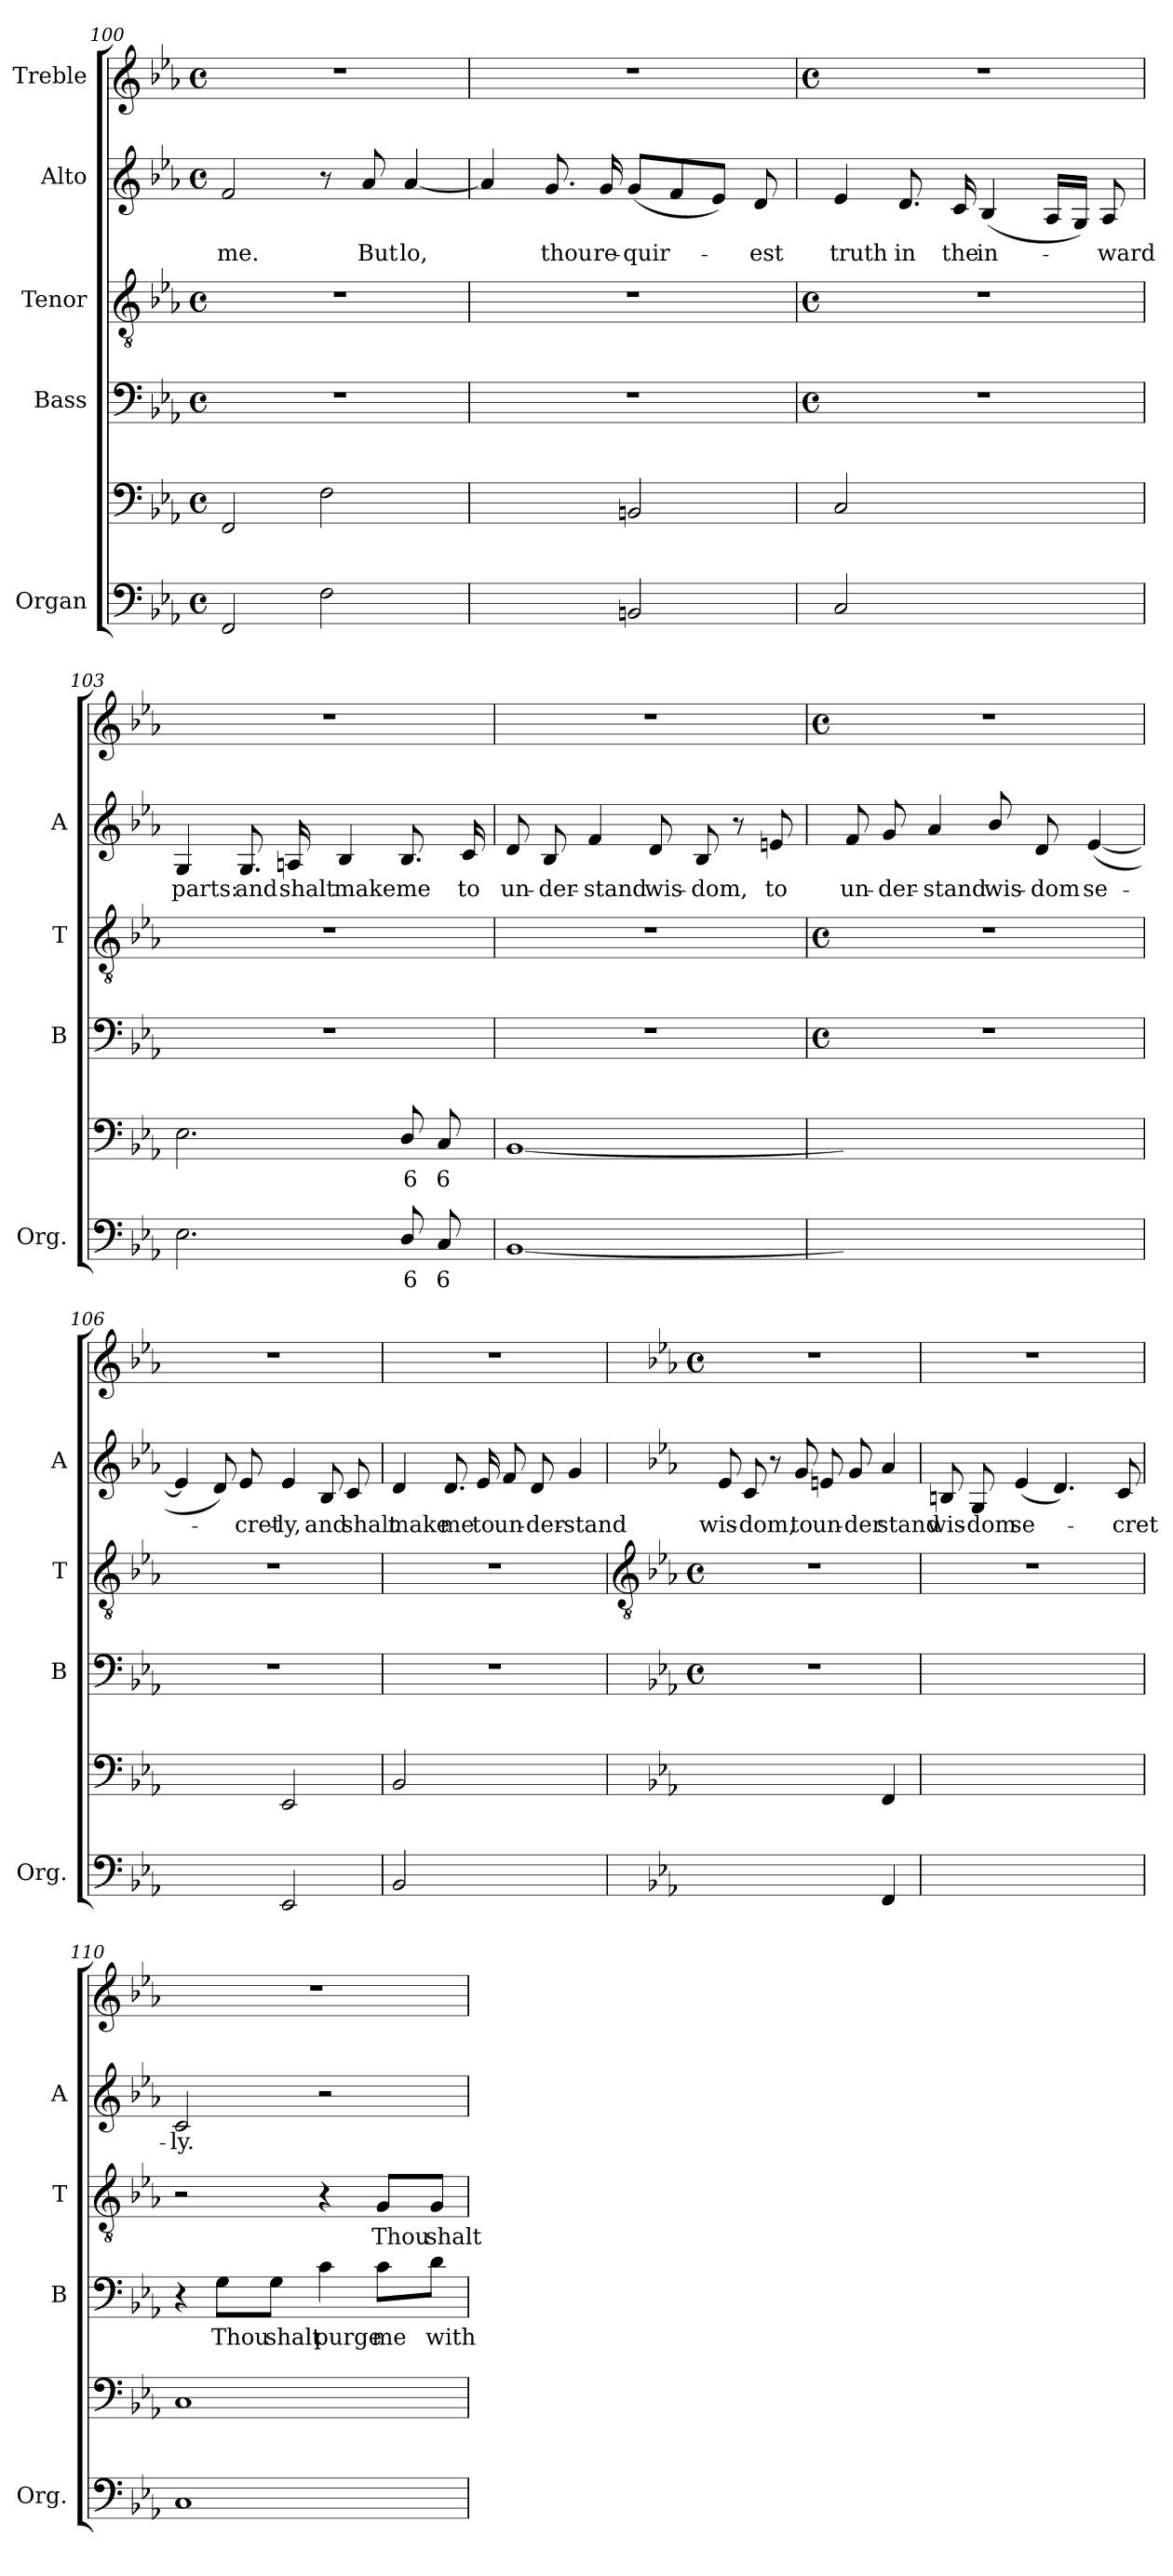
**kern	**text	**text	**kern	**text	**text	**kern	**text	**kern	**text	**kern	**text	**kern
*part5	*part5	*part5	*part5	*part5	*part5	*part4	*part4	*part3	*part3	*part2	*part2	*part1
*staff6	*staff6	*staff6	*staff5	*staff5	*staff5	*staff4	*staff4	*staff3	*staff3	*staff2	*staff2	*staff1
*I"Organ	*	*	*	*	*	*I"Bass	*	*I"Tenor	*	*I"Alto	*	*I"Treble
*I'Org.	*	*	*	*	*	*I'B	*	*I'T	*	*I'A	*	*
*clefF4	*	*	*clefF4	*	*	*clefF4	*	*clefGv2	*	*clefG2	*	*clefG2
*k[b-e-a-]	*	*	*k[b-e-a-]	*	*	*k[b-e-a-]	*	*k[b-e-a-]	*	*k[b-e-a-]	*	*k[b-e-a-]
*E-:	*	*	*E-:	*	*	*E-:	*	*E-:	*	*E-:	*	*E-:
*M4/4	*	*	*M4/4	*	*	*M4/4	*	*M4/4	*	*M4/4	*	*M4/4
*met(c)	*	*	*met(c)	*	*	*met(c)	*	*met(c)	*	*met(c)	*	*met(c)
=100	=100	=100	=100	=100	=100	=100	=100	=100	=100	=100	=100	=100
!	!	!	!	!	!	!	!	!	!	!	!LO:LY:b	!
2FF	.	.	2FF	.	.	1r	.	1r	.	2f	me.	1r
2F	.	.	2F	.	.	.	.	.	.	8r	.	.
!	!	!	!	!	!	!	!	!	!	!	!LO:LY:b	!
.	.	.	.	.	.	.	.	.	.	8a-	But	.
!	!	!	!	!	!	!	!	!	!	!	!LO:LY:b	!
.	.	.	.	.	.	.	.	.	.	[4a-	lo,	.
=101	=101	=101	=101	=101	=101	=101	=101	=101	=101	=101	=101	=101
!	!LO:LY:b	!	!	!LO:LY:b	!	!	!	!	!	!	!	!
[4BB-yy	7	.	[4BB-yy	7	.	1r	.	1r	.	4a-]	.	1r
!	!LO:LY:b	!	!	!LO:LY:b	!	!	!	!	!	!	!LO:LY:b	!
4BB-yy]	6	.	4BB-yy]	6	.	.	.	.	.	8.g	thou	.
!	!	!	!	!	!	!	!	!	!	!	!LO:LY:b	!
.	.	.	.	.	.	.	.	.	.	16g	re-	.
!	!	!	!	!	!	!	!	!	!	!	!LO:LY:b	!
2BBn	.	.	2BBn	.	.	.	.	.	.	(<8gL	-quir-	.
.	.	.	.	.	.	.	.	.	.	8f	.	.
.	.	.	.	.	.	.	.	.	.	8e-J)	.	.
!	!	!	!	!	!	!	!	!	!	!	!LO:LY:b	!
.	.	.	.	.	.	.	.	.	.	8d	est	.
!!LO:LB:g=z
=102	=102	=102	=102	=102	=102	=102	=102	=102	=102	=102	=102	=102
*	*	*	*	*	*	*M4/4	*	*M4/4	*	*	*	*M4/4
*	*	*	*	*	*	*met(c)	*	*met(c)	*	*	*	*met(c)
!	!	!	!	!	!	!	!	!	!	!	!LO:LY:b	!
2C	.	.	2C	.	.	1r	.	1r	.	4e-	truth	1r
!	!	!	!	!	!	!	!	!	!	!	!LO:LY:b	!
.	.	.	.	.	.	.	.	.	.	8.d	in	.
!	!	!	!	!	!	!	!	!	!	!	!LO:LY:b	!
.	.	.	.	.	.	.	.	.	.	16c	the	.
!	!LO:LY:b	!	!	!LO:LY:b	!	!	!	!	!	!	!LO:LY:b	!
[4Dyy	6	.	[4Dyy	6	.	.	.	.	.	(<4B-	in-	.
!	!LO:LY:b	!	!	!LO:LY:b	!	!	!	!	!	!	!	!
4Dyy]	5	.	4Dyy]	5	.	.	.	.	.	16A-LL	.	.
.	.	.	.	.	.	.	.	.	.	16GJJ)	.	.
!	!	!	!	!	!	!	!	!	!	!	!LO:LY:b	!
.	.	.	.	.	.	.	.	.	.	8A-	ward	.
=103	=103	=103	=103	=103	=103	=103	=103	=103	=103	=103	=103	=103
!	!	!	!	!	!	!	!	!	!	!	!LO:LY:b	!
2.E-	.	.	2.E-	.	.	1r	.	1r	.	4G	parts:	1r
!	!	!	!	!	!	!	!	!	!	!	!LO:LY:b	!
.	.	.	.	.	.	.	.	.	.	8.G	and	.
!	!	!	!	!	!	!	!	!	!	!	!LO:LY:b	!
.	.	.	.	.	.	.	.	.	.	16An	shalt	.
!	!	!	!	!	!	!	!	!	!	!	!LO:LY:b	!
.	.	.	.	.	.	.	.	.	.	4B-	make	.
!	!LO:LY:b	!	!	!LO:LY:b	!	!	!	!	!	!	!LO:LY:b	!
8D/L	6	.	8D/L	6	.	.	.	.	.	8.B-	me	.
!	!LO:LY:b	!	!	!LO:LY:b	!	!	!	!	!	!	!	!
8C	6	.	8C	6	.	.	.	.	.	.	.	.
!	!	!	!	!	!	!	!	!	!	!	!LO:LY:b	!
.	.	.	.	.	.	.	.	.	.	16c	to	.
=104	=104	=104	=104	=104	=104	=104	=104	=104	=104	=104	=104	=104
!	!	!	!	!	!	!	!	!	!	!	!LO:LY:b	!
[1BB-	.	.	[1BB-	.	.	1r	.	1r	.	8d	un-	1r
!	!	!	!	!	!	!	!	!	!	!	!LO:LY:b	!
.	.	.	.	.	.	.	.	.	.	8B-	-der-	.
!	!	!	!	!	!	!	!	!	!	!	!LO:LY:b	!
.	.	.	.	.	.	.	.	.	.	4f	-stand	.
!	!	!	!	!	!	!	!	!	!	!	!LO:LY:b	!
.	.	.	.	.	.	.	.	.	.	8d	wis-	.
!	!	!	!	!	!	!	!	!	!	!	!LO:LY:b	!
.	.	.	.	.	.	.	.	.	.	8B-	-dom,	.
.	.	.	.	.	.	.	.	.	.	8r	.	.
!	!	!	!	!	!	!	!	!	!	!	!LO:LY:b	!
.	.	.	.	.	.	.	.	.	.	8en	to	.
!!LO:LB:g=z
=105	=105	=105	=105	=105	=105	=105	=105	=105	=105	=105	=105	=105
*	*	*	*	*	*	*M4/4	*	*M4/4	*	*	*	*M4/4
*	*	*	*	*	*	*met(c)	*	*met(c)	*	*	*	*met(c)
!	!LO:LY:b	!LO:LY:b	!	!LO:LY:b	!LO:LY:b	!	!	!	!	!	!LO:LY:b	!
4BB-yy_	5	3	(<4BB-yy_	5	3	1r	.	1r	.	8f	un-	1r
!	!	!	!	!	!	!	!	!	!	!	!LO:LY:b	!
.	.	.	.	.	.	.	.	.	.	8g	-der-	.
!	!LO:LY:b	!LO:LY:b	!	!LO:LY:b	!LO:LY:b	!	!	!	!	!	!LO:LY:b	!
4BB-yy_	7	3	4BB-yy_	7	3	.	.	.	.	4a-	-stand	.
!	!LO:LY:b	!LO:LY:b	!	!LO:LY:b	!LO:LY:b	!	!	!	!	!	!LO:LY:b	!
4BB-yy_	8	3	4BB-yy_	8	3	.	.	.	.	8b-/	wis-	.
!	!	!	!	!	!	!	!	!	!	!	!LO:LY:b	!
.	.	.	.	.	.	.	.	.	.	8d	-dom	.
!	!LO:LY:b	!LO:LY:b	!	!LO:LY:b	!LO:LY:b	!	!	!	!	!	!LO:LY:b	!
4BB-yy_	6	4	4BB-yy_	6	4	.	.	.	.	(<[4e-	se-	.
=106	=106	=106	=106	=106	=106	=106	=106	=106	=106	=106	=106	=106
!	!LO:LY:b	!LO:LY:b	!	!LO:LY:b	!LO:LY:b	!	!	!	!	!	!	!
4BB-yy_	5	4	4BB-yy_)	5	4	1r	.	1r	.	4e-]	.	1r
!	!	!LO:LY:b	!	!	!LO:LY:b	!	!	!	!	!	!	!
4BB-yy]	.	3	4BB-yy]	.	3	.	.	.	.	8d)	.	.
!	!	!	!	!	!	!	!	!	!	!	!LO:LY:b	!
.	.	.	.	.	.	.	.	.	.	8e-	cret-	.
!	!	!	!	!	!	!	!	!	!	!	!LO:LY:b	!
2EE-	.	.	2EE-	.	.	.	.	.	.	4e-	-ly,	.
!	!	!	!	!	!	!	!	!	!	!	!LO:LY:b	!
.	.	.	.	.	.	.	.	.	.	8B-	and	.
!	!	!	!	!	!	!	!	!	!	!	!LO:LY:b	!
.	.	.	.	.	.	.	.	.	.	8c	shalt	.
=107	=107	=107	=107	=107	=107	=107	=107	=107	=107	=107	=107	=107
!	!	!	!	!	!	!	!	!	!	!	!LO:LY:b	!
2BB-	.	.	2BB-	.	.	1r	.	1r	.	4d	make	1r
!	!	!	!	!	!	!	!	!	!	!	!LO:LY:b	!
.	.	.	.	.	.	.	.	.	.	8.d	me	.
!	!	!	!	!	!	!	!	!	!	!	!LO:LY:b	!
.	.	.	.	.	.	.	.	.	.	16e-	to	.
!	!LO:LY:b	!	!	!LO:LY:b	!	!	!	!	!	!	!LO:LY:b	!
[4BBnyy	5	.	[4BBnyy	5	.	.	.	.	.	8f	un-	.
!	!	!	!	!	!	!	!	!	!	!	!LO:LY:b	!
.	.	.	.	.	.	.	.	.	.	8d	-der-	.
!	!LO:LY:b	!	!	!LO:LY:b	!	!	!	!	!	!	!LO:LY:b	!
4BByy]	6	.	4BByy]	6	.	.	.	.	.	4g	-stand	.
!!LO:LB:g=z
=108	=108	=108	=108	=108	=108	=108	=108	=108	=108	=108	=108	=108
*	*	*	*	*	*	*	*	*clefGv2	*	*	*	*
*	*	*	*	*	*	*k[b-e-a-]	*	*k[b-e-a-]	*	*	*	*
*	*	*	*	*	*	*E-:	*	*E-:	*	*	*	*
*	*	*	*	*	*	*M4/4	*	*M4/4	*	*	*	*M4/4
*	*	*	*	*	*	*met(c)	*	*met(c)	*	*	*	*met(c)
!	!	!	!	!	!	!	!	!	!	!	!LO:LY:b	!
[2Cyy	.	.	[2Cyy	.	.	1r	.	1r	.	8e-	wis-	1r
!	!	!	!	!	!	!	!	!	!	!	!LO:LY:b	!
.	.	.	.	.	.	.	.	.	.	8c	-dom,	.
.	.	.	.	.	.	.	.	.	.	8r	.	.
!	!	!	!	!	!	!	!	!	!	!	!LO:LY:b	!
.	.	.	.	.	.	.	.	.	.	8g	to	.
!	!	!	!	!	!	!	!	!	!	!	!LO:LY:b	!
4Cyy]	.	.	4Cyy]	.	.	.	.	.	.	8en	un-	.
!	!	!	!	!	!	!	!	!	!	!	!LO:LY:b	!
.	.	.	.	.	.	.	.	.	.	8g	-der	.
!	!	!	!	!	!	!	!	!	!	!	!LO:LY:b	!
4FF	.	.	4FF	.	.	.	.	.	.	4a-	stand	.
=109	=109	=109	=109	=109	=109	=109	=109	=109	=109	=109	=109	=109
!	!LO:LY:b	!	!	!LO:LY:b	!	!	!	!	!	!	!LO:LY:b	!
[4GGyy	3	.	[4GGyy	3	.	1ryy	.	1r	.	8Bn	wis-	1r
!	!	!	!	!	!	!	!	!	!	!	!LO:LY:b	!
.	.	.	.	.	.	.	.	.	.	8G	-dom	.
!	!LO:LY:b	!LO:LY:b	!	!LO:LY:b	!LO:LY:b	!	!	!	!	!	!LO:LY:b	!
4GGyy_	6	4	4GGyy_	6	4	.	.	.	.	(<4e-	se-	.
!	!LO:LY:b	!LO:LY:b	!	!LO:LY:b	!LO:LY:b	!	!	!	!	!	!	!
4GGyy_	5	4	4GGyy_	5	4	.	.	.	.	4.d)	.	.
!	!	!LO:LY:b	!	!	!LO:LY:b	!	!	!	!	!	!	!
4GGyy]	.	3	4GGyy]	.	3	.	.	.	.	.	.	.
!	!	!	!	!	!	!	!	!	!	!	!LO:LY:b	!
.	.	.	.	.	.	.	.	.	.	8c	cret-	.
=110	=110	=110	=110	=110	=110	=110	=110	=110	=110	=110	=110	=110
!	!	!	!	!	!	!	!	!	!	!	!LO:LY:b	!
1C	.	.	1C	.	.	4r	.	2r	.	2c/	-ly.	1r
!	!	!	!	!	!	!	!LO:LY:b	!	!	!	!	!
.	.	.	.	.	.	8G\L	Thou	.	.	.	.	.
!	!	!	!	!	!	!	!LO:LY:b	!	!	!	!	!
.	.	.	.	.	.	8G\J	shalt	.	.	.	.	.
!	!	!	!	!	!	!	!LO:LY:b	!	!	!	!	!
.	.	.	.	.	.	4c	purge	4r	.	2r	.	.
!	!	!	!	!	!	!	!LO:LY:b	!	!LO:LY:b	!	!	!
.	.	.	.	.	.	8c\L	me	8G/L	Thou	.	.	.
!	!	!	!	!	!	!	!LO:LY:b	!	!LO:LY:b	!	!	!
.	.	.	.	.	.	8d\J	with	8G/J	shalt	.	.	.
=	=	=	=	=	=	=	=	=	=	=	=	=
*-	*-	*-	*-	*-	*-	*-	*-	*-	*-	*-	*-	*-
